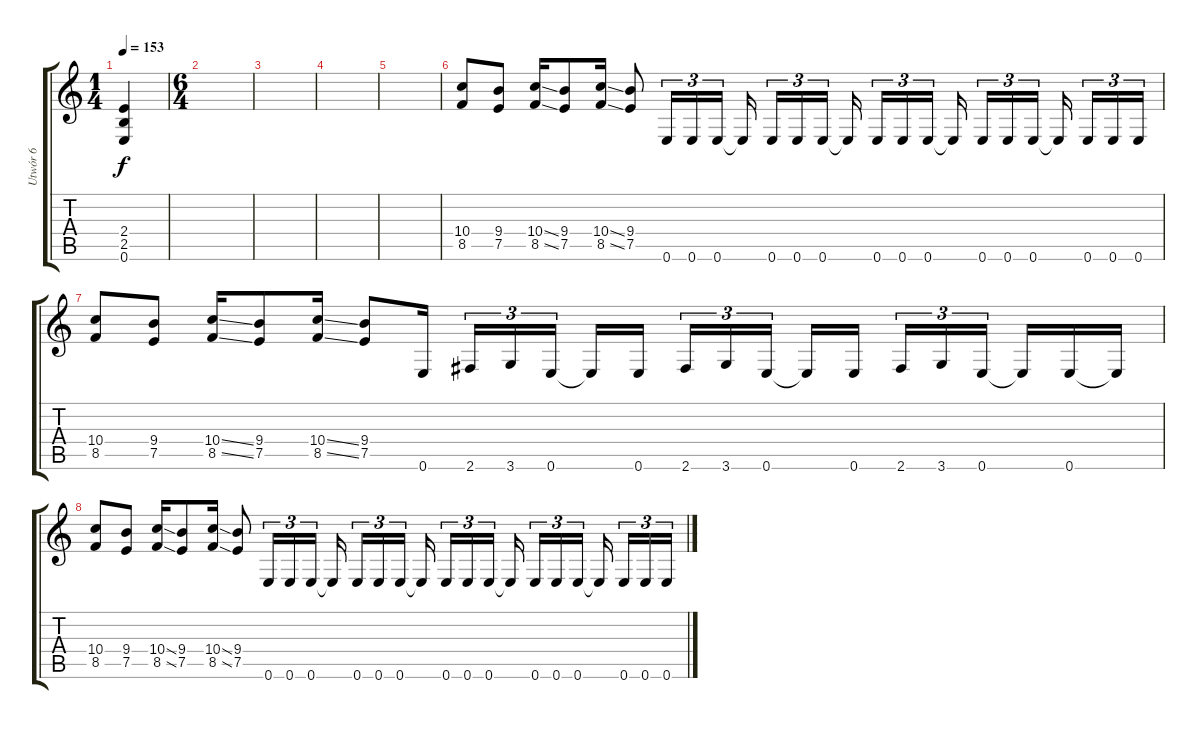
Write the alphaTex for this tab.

\track ("Utwór 6" "Utwór 6") {instrument distortionguitar}
\staff {score tabs}
\tuning (E4 B3 G3 D3 A2 E2) {hide}
\ts (1 4)
\tempo 153
\clef g2
\ks c
(2.4 2.5 0.6).4{dy f} |
\ts (6 4)
|
|
|
|
(10.4 8.5).8 (9.4 7.5).8 (10.4{ss} 8.5{ss}).16 (9.4 7.5).8 (10.4{ss} 8.5{ss}).16 (9.4 7.5).8 0.6.16{tu (3 2)} 0.6.16{tu (3 2)} 0.6.16{tu (3 2)} 0.6{t}.16 0.6.16{tu (3 2)} 0.6.16{tu (3 2)} 0.6.16{tu (3 2)} 0.6{t}.16 0.6.16{tu (3 2)} 0.6.16{tu (3 2)} 0.6.16{tu (3 2)} 0.6{t}.16 0.6.16{tu (3 2)} 0.6.16{tu (3 2)} 0.6.16{tu (3 2)} 0.6{t}.16 0.6.16{tu (3 2)} 0.6.16{tu (3 2)} 0.6.16{tu (3 2)} |
(10.4 8.5).8 (9.4 7.5).8 (10.4{ss} 8.5{ss}).16 (9.4 7.5).8 (10.4{ss} 8.5{ss}).16 (9.4 7.5).8 0.6.16 2.6.16{tu (3 2)} 3.6.16{tu (3 2)} 0.6.16{tu (3 2)} 0.6{t}.16 0.6.16 2.6.16{tu (3 2)} 3.6.16{tu (3 2)} 0.6.16{tu (3 2)} 0.6{t}.16 0.6.16 2.6.16{tu (3 2)} 3.6.16{tu (3 2)} 0.6.16{tu (3 2)} 0.6{t}.16 0.6.16 0.6{t}.16 |
(10.4 8.5).8 (9.4 7.5).8 (10.4{ss} 8.5{ss}).16 (9.4 7.5).8 (10.4{ss} 8.5{ss}).16 (9.4 7.5).8 0.6.16{tu (3 2)} 0.6.16{tu (3 2)} 0.6.16{tu (3 2)} 0.6{t}.16 0.6.16{tu (3 2)} 0.6.16{tu (3 2)} 0.6.16{tu (3 2)} 0.6{t}.16 0.6.16{tu (3 2)} 0.6.16{tu (3 2)} 0.6.16{tu (3 2)} 0.6{t}.16 0.6.16{tu (3 2)} 0.6.16{tu (3 2)} 0.6.16{tu (3 2)} 0.6{t}.16 0.6.16{tu (3 2)} 0.6.16{tu (3 2)} 0.6.16{tu (3 2)}
